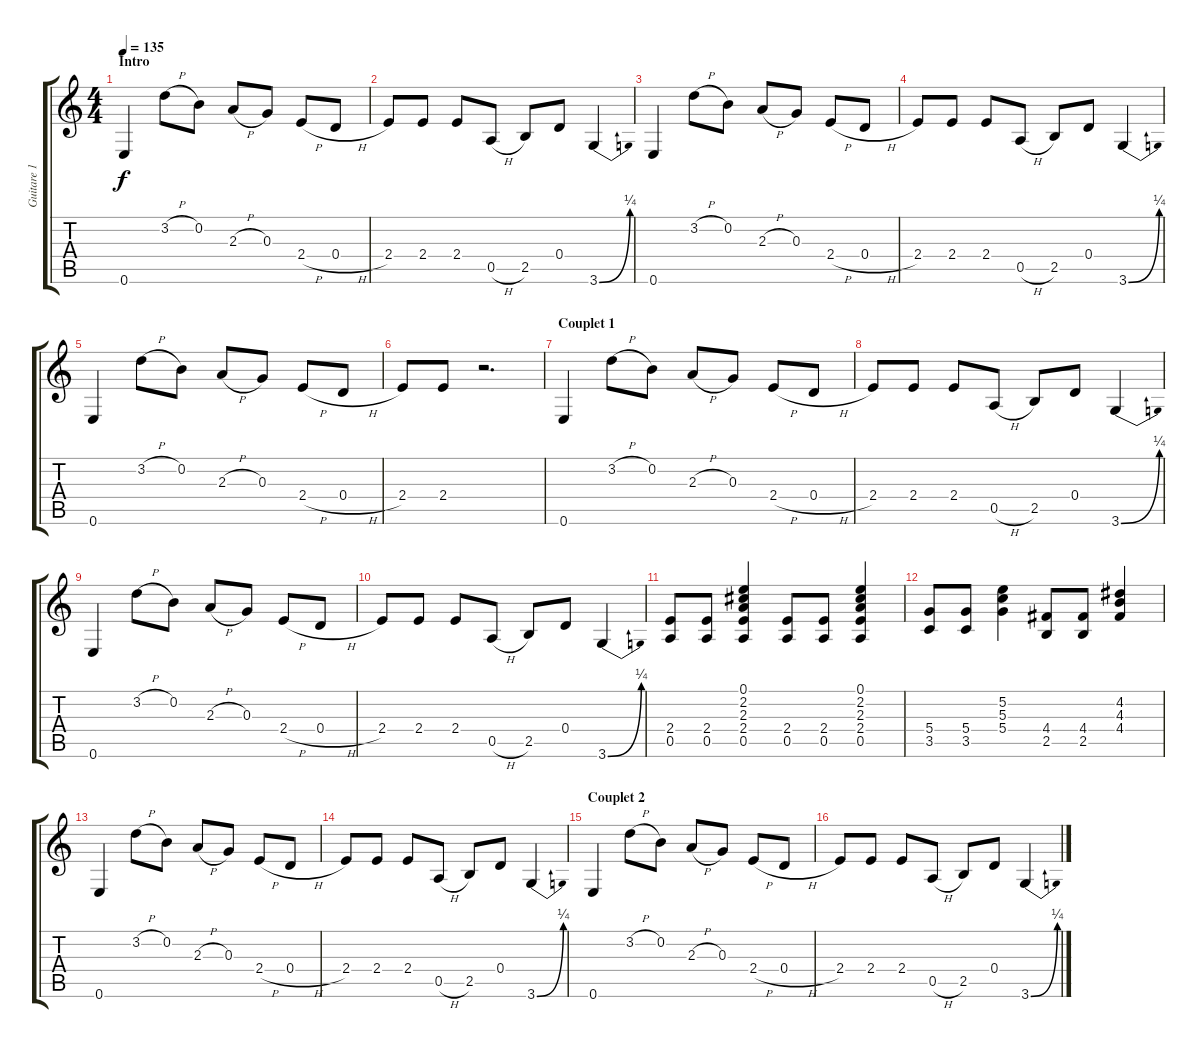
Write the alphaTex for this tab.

\track ("Guitare 1" "Guitare 1") {instrument distortionguitar}
\staff {score tabs}
\tuning (E4 B3 G3 D3 A2 E2) {hide}
\ts (4 4)
\section ("" "Intro")
\tempo 135
\clef g2
\ks c
0.6.4{dy f instrument distortionguitar} 3.2{h}.8 0.2.8 2.3{h}.8 0.3.8 2.4{h}.8 0.4{h}.8 |
2.4.8 2.4.8 2.4.8 0.5{h}.8 2.5.8 0.4.8 3.6{be (bend 0 0 60 1)}.4 |
0.6.4 3.2{h}.8 0.2.8 2.3{h}.8 0.3.8 2.4{h}.8 0.4{h}.8 |
2.4.8 2.4.8 2.4.8 0.5{h}.8 2.5.8 0.4.8 3.6{be (bend 0 0 60 1)}.4 |
0.6.4 3.2{h}.8 0.2.8 2.3{h}.8 0.3.8 2.4{h}.8 0.4{h}.8 |
2.4.8 2.4.8 r.2{d} |
\section ("" "Couplet 1")
0.6.4 3.2{h}.8 0.2.8 2.3{h}.8 0.3.8 2.4{h}.8 0.4{h}.8 |
2.4.8 2.4.8 2.4.8 0.5{h}.8 2.5.8 0.4.8 3.6{be (bend 0 0 60 1)}.4 |
0.6.4 3.2{h}.8 0.2.8 2.3{h}.8 0.3.8 2.4{h}.8 0.4{h}.8 |
2.4.8 2.4.8 2.4.8 0.5{h}.8 2.5.8 0.4.8 3.6{be (bend 0 0 60 1)}.4 |
(2.4 0.5).8 (2.4 0.5).8 (0.1 2.2 2.3 2.4 0.5).4 (2.4 0.5).8 (2.4 0.5).8 (0.1 2.2 2.3 2.4 0.5).4 |
(5.4 3.5).8 (5.4 3.5).8 (5.2 5.3 5.4).4 (4.4 2.5).8 (4.4 2.5).8 (4.2 4.3 4.4).4 |
0.6.4 3.2{h}.8 0.2.8 2.3{h}.8 0.3.8 2.4{h}.8 0.4{h}.8 |
2.4.8 2.4.8 2.4.8 0.5{h}.8 2.5.8 0.4.8 3.6{be (bend 0 0 60 1)}.4 |
\section ("" "Couplet 2")
0.6.4 3.2{h}.8 0.2.8 2.3{h}.8 0.3.8 2.4{h}.8 0.4{h}.8 |
2.4.8 2.4.8 2.4.8 0.5{h}.8 2.5.8 0.4.8 3.6{be (bend 0 0 60 1)}.4
